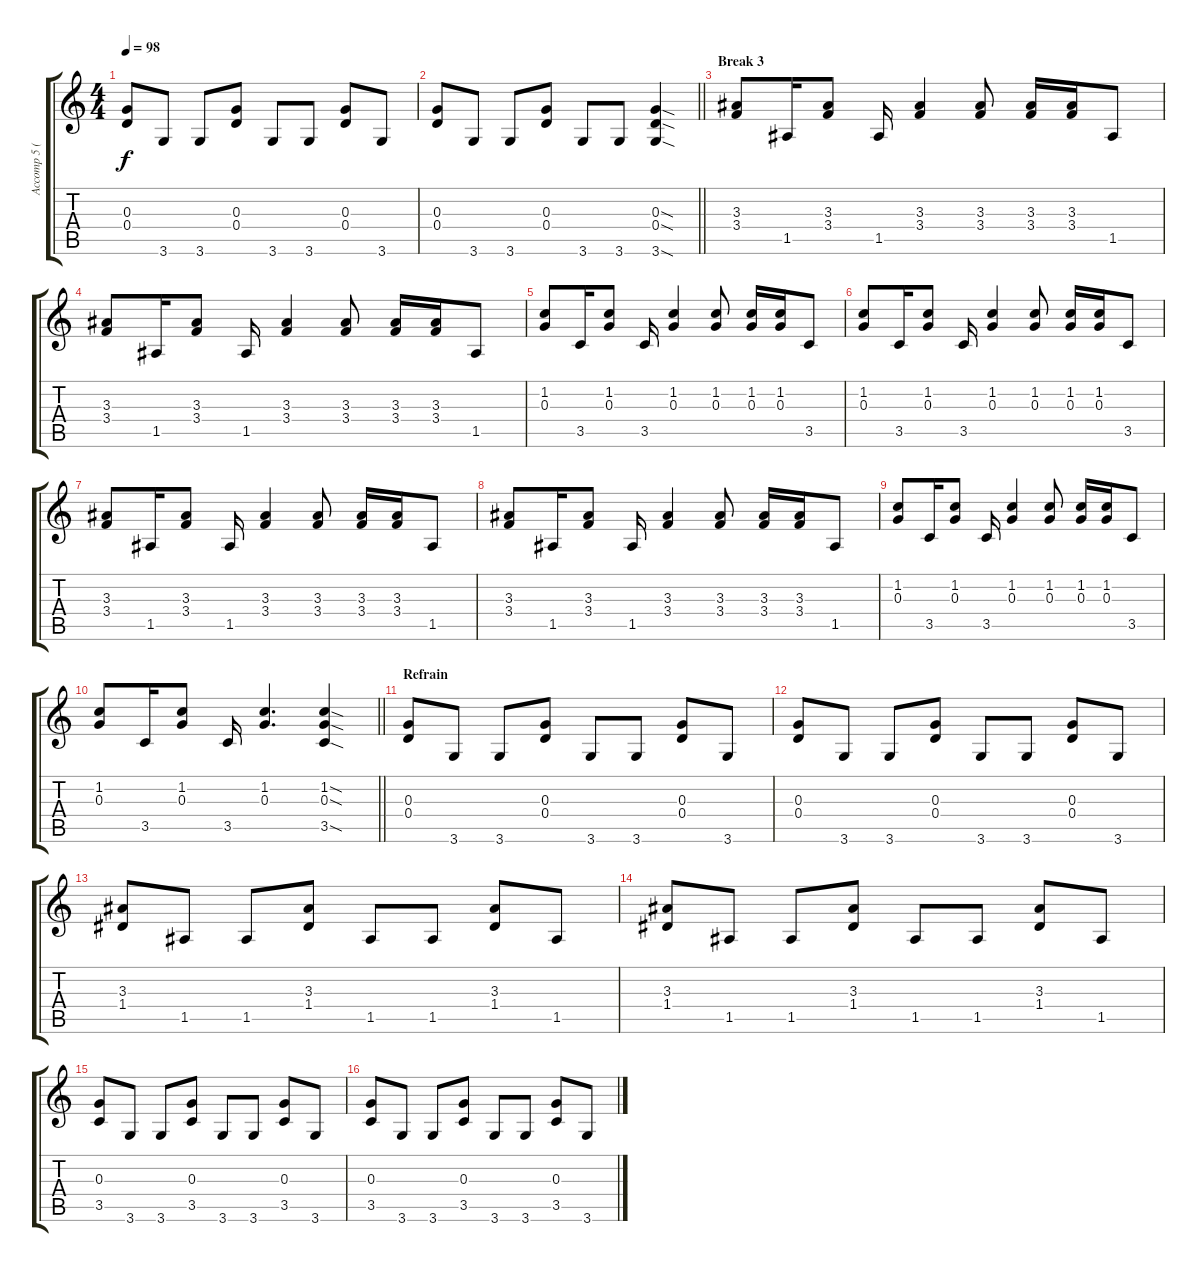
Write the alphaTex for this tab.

\track ("Accomp 5 (DstGuitar)" "Accomp 5 (") {instrument distortionguitar}
\staff {score tabs}
\tuning (E4 B3 G3 D3 A2 E2) {hide}
\ts (4 4)
\tempo 98
\clef g2
\ks c
(0.3 0.4).8{dy f} 3.6.8 3.6.8 (0.3 0.4).8 3.6.8 3.6.8 (0.3 0.4).8 3.6.8 |
\barLineRight lightlight
(0.3 0.4).8 3.6.8 3.6.8 (0.3 0.4).8 3.6.8 3.6.8 (0.3{sod} 0.4{sod} 3.6{sod}).4 |
\section ("" "Break 3")
(3.3 3.4).8 1.5.16 (3.3 3.4).8 1.5.16 (3.3 3.4).4 (3.3 3.4).8 (3.3 3.4).16 (3.3 3.4).16 1.5.8 |
(3.3 3.4).8 1.5.16 (3.3 3.4).8 1.5.16 (3.3 3.4).4 (3.3 3.4).8 (3.3 3.4).16 (3.3 3.4).16 1.5.8 |
(1.2 0.3).8 3.5.16 (1.2 0.3).8 3.5.16 (1.2 0.3).4 (1.2 0.3).8 (1.2 0.3).16 (1.2 0.3).16 3.5.8 |
(1.2 0.3).8 3.5.16 (1.2 0.3).8 3.5.16 (1.2 0.3).4 (1.2 0.3).8 (1.2 0.3).16 (1.2 0.3).16 3.5.8 |
(3.3 3.4).8 1.5.16 (3.3 3.4).8 1.5.16 (3.3 3.4).4 (3.3 3.4).8 (3.3 3.4).16 (3.3 3.4).16 1.5.8 |
(3.3 3.4).8 1.5.16 (3.3 3.4).8 1.5.16 (3.3 3.4).4 (3.3 3.4).8 (3.3 3.4).16 (3.3 3.4).16 1.5.8 |
(1.2 0.3).8 3.5.16 (1.2 0.3).8 3.5.16 (1.2 0.3).4 (1.2 0.3).8 (1.2 0.3).16 (1.2 0.3).16 3.5.8 |
\barLineRight lightlight
(1.2 0.3).8 3.5.16 (1.2 0.3).8 3.5.16 (1.2 0.3).4{d} (1.2{sod} 0.3{sod} 3.5{sod}).4 |
\section ("" "Refrain")
(0.3 0.4).8 3.6.8 3.6.8 (0.3 0.4).8 3.6.8 3.6.8 (0.3 0.4).8 3.6.8 |
(0.3 0.4).8 3.6.8 3.6.8 (0.3 0.4).8 3.6.8 3.6.8 (0.3 0.4).8 3.6.8 |
(3.3 1.4).8 1.5.8 1.5.8 (3.3 1.4).8 1.5.8 1.5.8 (3.3 1.4).8 1.5.8 |
(3.3 1.4).8 1.5.8 1.5.8 (3.3 1.4).8 1.5.8 1.5.8 (3.3 1.4).8 1.5.8 |
(0.3 3.5).8 3.6.8 3.6.8 (0.3 3.5).8 3.6.8 3.6.8 (0.3 3.5).8 3.6.8 |
(0.3 3.5).8 3.6.8 3.6.8 (0.3 3.5).8 3.6.8 3.6.8 (0.3 3.5).8 3.6.8
